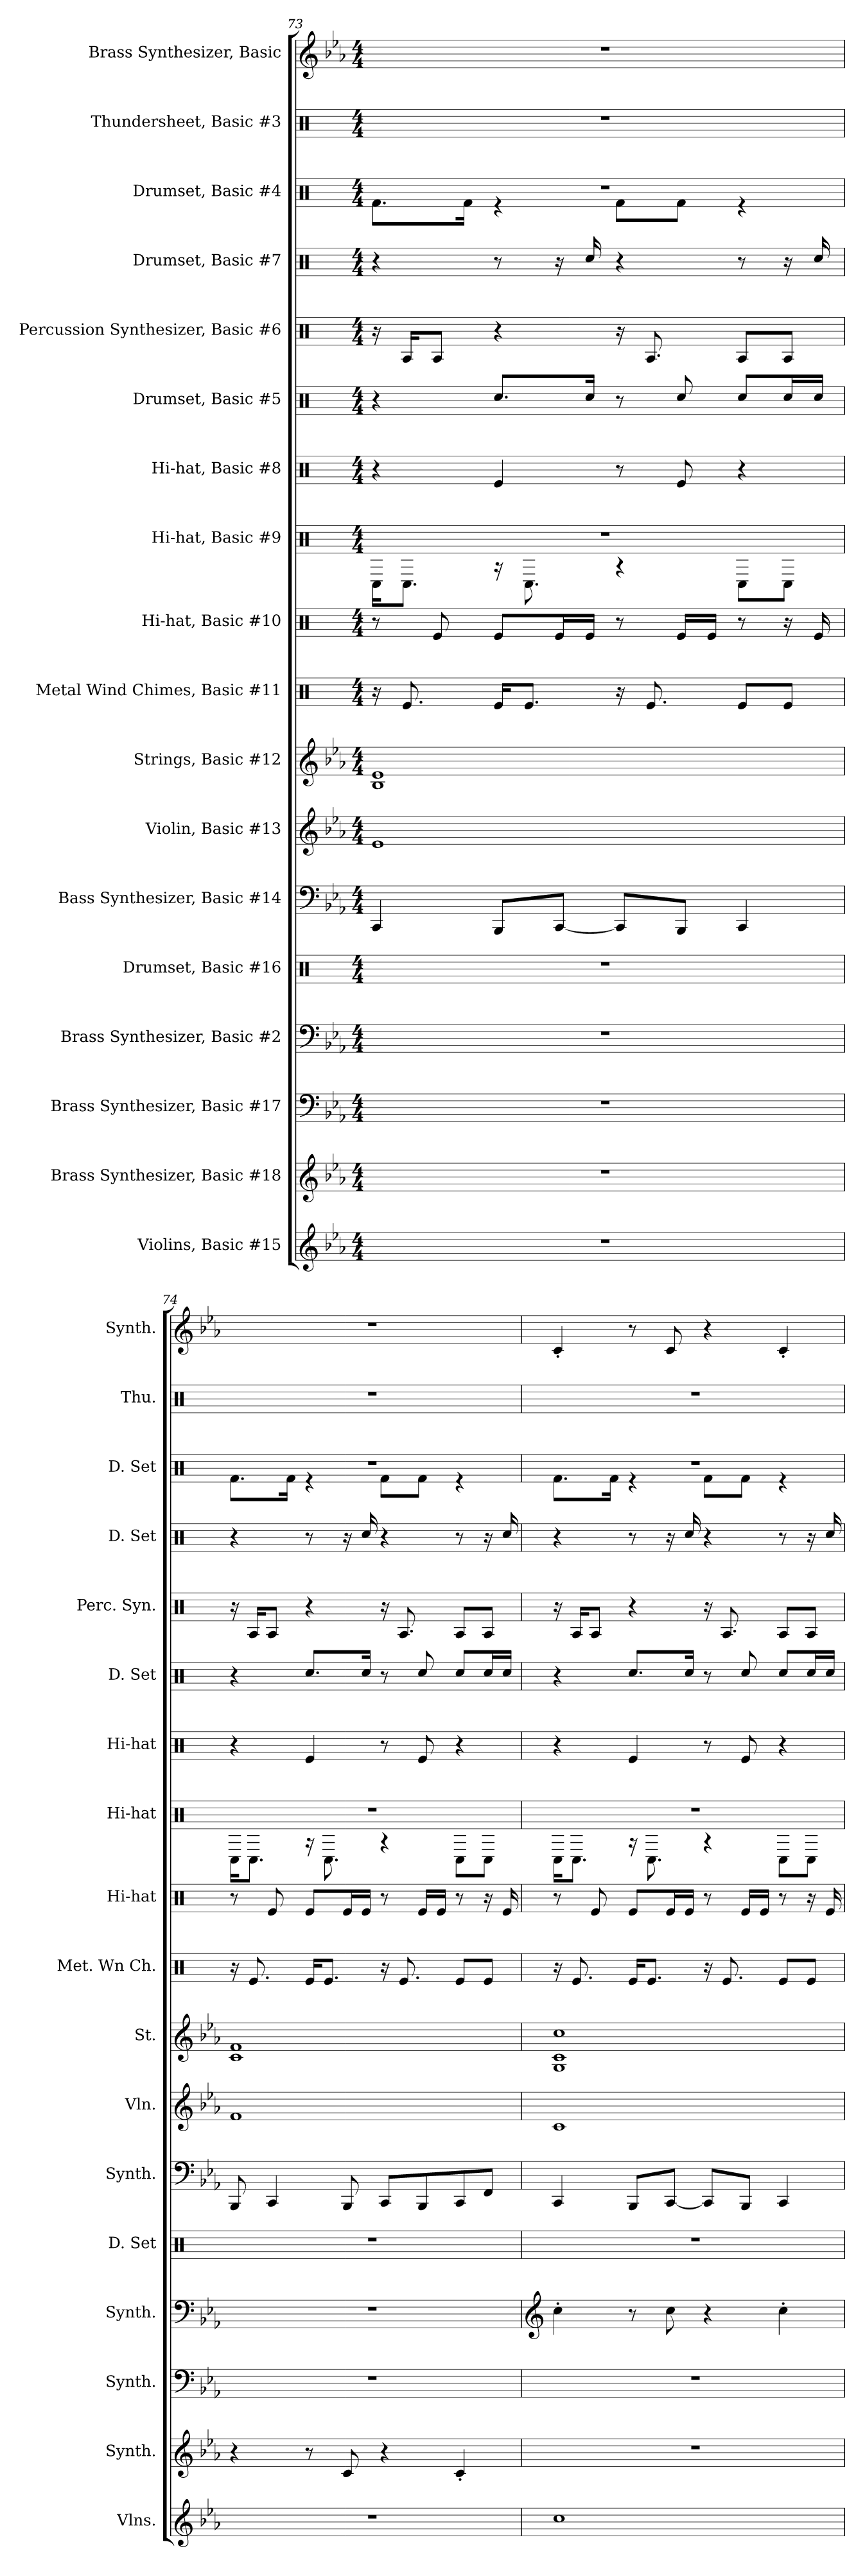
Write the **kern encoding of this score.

**kern	**kern	**kern	**kern	**kern	**kern	**kern	**kern	**kern	**kern	**kern	**kern	**kern	**kern	**kern	**kern	**kern	**kern
*part18	*part17	*part16	*part15	*part14	*part13	*part12	*part11	*part10	*part9	*part8	*part7	*part6	*part5	*part4	*part3	*part2	*part1
*staff18	*staff17	*staff16	*staff15	*staff14	*staff13	*staff12	*staff11	*staff10	*staff9	*staff8	*staff7	*staff6	*staff5	*staff4	*staff3	*staff2	*staff1
*I"Violins, Basic #15	*I"Brass Synthesizer, Basic #18	*I"Brass Synthesizer, Basic #17	*I"Brass Synthesizer, Basic #2	*I"Drumset, Basic #16	*I"Bass Synthesizer, Basic #14	*I"Violin, Basic #13	*I"Strings, Basic #12	*I"Metal Wind Chimes, Basic #11	*I"Hi-hat, Basic #10	*I"Hi-hat, Basic #9	*I"Hi-hat, Basic #8	*I"Drumset, Basic #5	*I"Percussion Synthesizer, Basic #6	*I"Drumset, Basic #7	*I"Drumset, Basic #4	*I"Thundersheet, Basic #3	*I"Brass Synthesizer, Basic
*I'Vlns.	*I'Synth.	*I'Synth.	*I'Synth.	*I'D. Set	*I'Synth.	*I'Vln.	*I'St.	*I'Met. Wn Ch.	*I'Hi-hat	*I'Hi-hat	*I'Hi-hat	*I'D. Set	*I'Perc. Syn.	*I'D. Set	*I'D. Set	*I'Thu.	*I'Synth.
!!LO:PB:g=z
*clefG2	*clefG2	*clefF4	*clefF4	*clefX	*clefF4	*clefG2	*clefG2	*clefX	*clefX	*clefX	*clefX	*clefX	*clefX	*clefX	*clefX	*clefX	*clefG2
*k[b-e-a-]	*k[b-e-a-]	*k[b-e-a-]	*k[b-e-a-]	*k[]	*k[b-e-a-]	*k[b-e-a-]	*k[b-e-a-]	*k[]	*k[]	*k[]	*k[]	*k[]	*k[]	*k[]	*k[]	*k[]	*k[b-e-a-]
*M4/4	*M4/4	*M4/4	*M4/4	*M4/4	*M4/4	*M4/4	*M4/4	*M4/4	*M4/4	*M4/4	*M4/4	*M4/4	*M4/4	*M4/4	*M4/4	*M4/4	*M4/4
=73	=73	=73	=73	=73	=73	=73	=73	=73	=73	=73	=73	=73	=73	=73	=73	=73	=73
*	*	*	*	*	*	*	*	*	*	*^	*	*	*	*	*^	*	*
1r	1r	1r	1r	1r	4CC/	1e-	1B- 1e-	16r	8r	1r	16RC\KL	4r	4r	16r	4r	1r	8.Rf\L	1r	1r
.	.	.	.	.	.	.	.	8.Re/	.	.	8.RC\J	.	.	16RA/KL	.	.	.	.	.
.	.	.	.	.	.	.	.	.	8Re/	.	.	.	.	8RA/J	.	.	.	.	.
.	.	.	.	.	.	.	.	.	.	.	.	.	.	.	.	.	16Rf\Jk	.	.
.	.	.	.	.	8BBB-/L	.	.	16Re/KL	8Re/L	.	16r	4Re/	8.Rcc/L	4r	8r	.	4r	.	.
.	.	.	.	.	.	.	.	8.Re/J	.	.	8.RC\	.	.	.	.	.	.	.	.
.	.	.	.	.	[8CC/J	.	.	.	16Re/L	.	.	.	.	.	16r	.	.	.	.
.	.	.	.	.	.	.	.	.	16Re/JJ	.	.	.	16Rcc/Jk	.	16Rcc/	.	.	.	.
.	.	.	.	.	8CC/L]	.	.	16r	8r	.	4r	8r	8r	16r	4r	.	8Rf\L	.	.
.	.	.	.	.	.	.	.	8.Re/	.	.	.	.	.	8.RA/	.	.	.	.	.
.	.	.	.	.	8BBB-/J	.	.	.	16Re/LL	.	.	8Re/	8Rcc/	.	.	.	8Rf\J	.	.
.	.	.	.	.	.	.	.	.	16Re/JJ	.	.	.	.	.	.	.	.	.	.
.	.	.	.	.	4CC/	.	.	8Re/L	8r	.	8RC\L	4r	8Rcc/L	8RA/L	8r	.	4r	.	.
.	.	.	.	.	.	.	.	8Re/J	16r	.	8RC\J	.	16Rcc/L	8RA/J	16r	.	.	.	.
.	.	.	.	.	.	.	.	.	16Re/	.	.	.	16Rcc/JJ	.	16Rcc/	.	.	.	.
=74	=74	=74	=74	=74	=74	=74	=74	=74	=74	=74	=74	=74	=74	=74	=74	=74	=74	=74	=74
1r	4r	1r	1r	1r	8BBB-/	1f	1c 1f	16r	8r	1r	16RC\KL	4r	4r	16r	4r	1r	8.Rf\L	1r	1r
.	.	.	.	.	.	.	.	8.Re/	.	.	8.RC\J	.	.	16RA/KL	.	.	.	.	.
.	.	.	.	.	4CC/	.	.	.	8Re/	.	.	.	.	8RA/J	.	.	.	.	.
.	.	.	.	.	.	.	.	.	.	.	.	.	.	.	.	.	16Rf\Jk	.	.
.	8r	.	.	.	.	.	.	16Re/KL	8Re/L	.	16r	4Re/	8.Rcc/L	4r	8r	.	4r	.	.
.	.	.	.	.	.	.	.	8.Re/J	.	.	8.RC\	.	.	.	.	.	.	.	.
.	8c/	.	.	.	8BBB-/	.	.	.	16Re/L	.	.	.	.	.	16r	.	.	.	.
.	.	.	.	.	.	.	.	.	16Re/JJ	.	.	.	16Rcc/Jk	.	16Rcc/	.	.	.	.
.	4r	.	.	.	8CC/L	.	.	16r	8r	.	4r	8r	8r	16r	4r	.	8Rf\L	.	.
.	.	.	.	.	.	.	.	8.Re/	.	.	.	.	.	8.RA/	.	.	.	.	.
.	.	.	.	.	8BBB-/	.	.	.	16Re/LL	.	.	8Re/	8Rcc/	.	.	.	8Rf\J	.	.
.	.	.	.	.	.	.	.	.	16Re/JJ	.	.	.	.	.	.	.	.	.	.
.	4c'/	.	.	.	8CC/	.	.	8Re/L	8r	.	8RC\L	4r	8Rcc/L	8RA/L	8r	.	4r	.	.
.	.	.	.	.	8FF/J	.	.	8Re/J	16r	.	8RC\J	.	16Rcc/L	8RA/J	16r	.	.	.	.
.	.	.	.	.	.	.	.	.	16Re/	.	.	.	16Rcc/JJ	.	16Rcc/	.	.	.	.
!!LO:PB:g=z
=75	=75	=75	=75	=75	=75	=75	=75	=75	=75	=75	=75	=75	=75	=75	=75	=75	=75	=75	=75
*	*	*	*clefG2	*	*	*	*	*	*	*	*	*	*	*	*	*	*	*	*
1cc	1r	1r	4cc'\	1r	4CC/	1c	1G 1c 1cc	16r	8r	1r	16RC\KL	4r	4r	16r	4r	1r	8.Rf\L	1r	4c'/
.	.	.	.	.	.	.	.	8.Re/	.	.	8.RC\J	.	.	16RA/KL	.	.	.	.	.
.	.	.	.	.	.	.	.	.	8Re/	.	.	.	.	8RA/J	.	.	.	.	.
.	.	.	.	.	.	.	.	.	.	.	.	.	.	.	.	.	16Rf\Jk	.	.
.	.	.	8r	.	8BBB-/L	.	.	16Re/KL	8Re/L	.	16r	4Re/	8.Rcc/L	4r	8r	.	4r	.	8r
.	.	.	.	.	.	.	.	8.Re/J	.	.	8.RC\	.	.	.	.	.	.	.	.
.	.	.	8cc\	.	[8CC/J	.	.	.	16Re/L	.	.	.	.	.	16r	.	.	.	8c/
.	.	.	.	.	.	.	.	.	16Re/JJ	.	.	.	16Rcc/Jk	.	16Rcc/	.	.	.	.
.	.	.	4r	.	8CC/L]	.	.	16r	8r	.	4r	8r	8r	16r	4r	.	8Rf\L	.	4r
.	.	.	.	.	.	.	.	8.Re/	.	.	.	.	.	8.RA/	.	.	.	.	.
.	.	.	.	.	8BBB-/J	.	.	.	16Re/LL	.	.	8Re/	8Rcc/	.	.	.	8Rf\J	.	.
.	.	.	.	.	.	.	.	.	16Re/JJ	.	.	.	.	.	.	.	.	.	.
.	.	.	4cc'\	.	4CC/	.	.	8Re/L	8r	.	8RC\L	4r	8Rcc/L	8RA/L	8r	.	4r	.	4c'/
.	.	.	.	.	.	.	.	8Re/J	16r	.	8RC\J	.	16Rcc/L	8RA/J	16r	.	.	.	.
.	.	.	.	.	.	.	.	.	16Re/	.	.	.	16Rcc/JJ	.	16Rcc/	.	.	.	.
*	*	*	*	*	*	*	*	*	*	*v	*v	*	*	*	*	*v	*v	*	*
=	=	=	=	=	=	=	=	=	=	=	=	=	=	=	=	=	=
*-	*-	*-	*-	*-	*-	*-	*-	*-	*-	*-	*-	*-	*-	*-	*-	*-	*-
